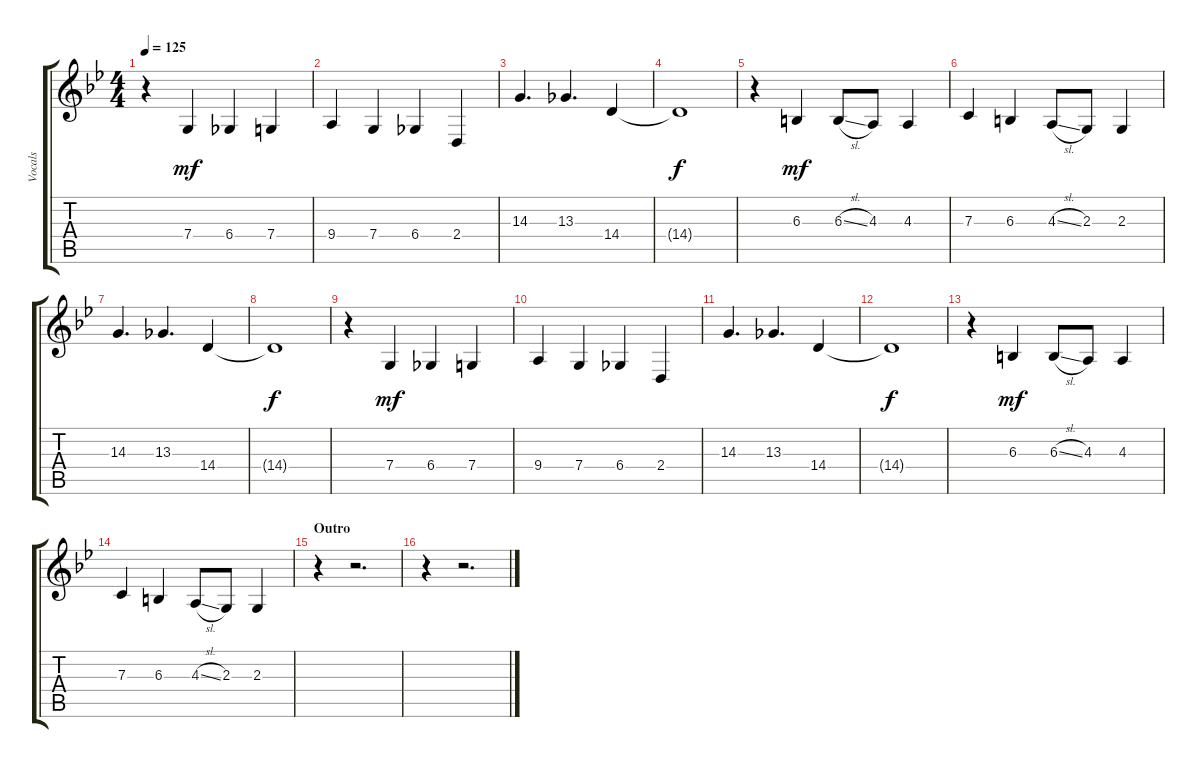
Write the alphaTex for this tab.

\track ("Vocals" "Vocals") {instrument lead2sawtooth}
\staff {score tabs}
\tuning (D4 A3 F3 C3 G2 D2) {hide}
\ts (4 4)
\tempo 125
\clef g2
\ks bb
r.4{dy f} 7.4.4{dy mf} 6.4.4 7.4.4 |
9.4.4 7.4.4 6.4.4 2.4.4 |
14.3.4{d} 13.3.4{d} 14.4.4 |
14.4{t}.1{dy f} |
r.4 6.3.4{dy mf} 6.3{sl}.8 4.3.8 4.3.4 |
7.3.4 6.3.4 4.3{sl}.8 2.3.8 2.3.4 |
14.3.4{d} 13.3.4{d} 14.4.4 |
14.4{t}.1{dy f} |
r.4 7.4.4{dy mf} 6.4.4 7.4.4 |
9.4.4 7.4.4 6.4.4 2.4.4 |
14.3.4{d} 13.3.4{d} 14.4.4 |
14.4{t}.1{dy f} |
r.4 6.3.4{dy mf} 6.3{sl}.8 4.3.8 4.3.4 |
7.3.4 6.3.4 4.3{sl}.8 2.3.8 2.3.4 |
\section ("" "Outro")
r.4 r.2{d} |
r.4 r.2{d}
